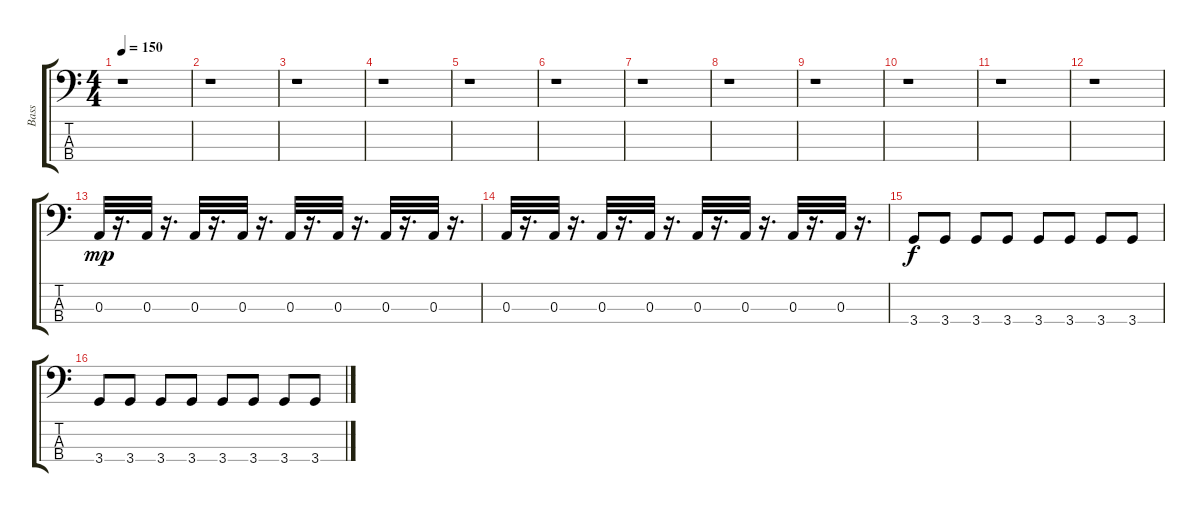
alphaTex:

\track ("Bass" "Bass") {instrument electricbassfinger}
\staff {score tabs}
\tuning (G2 D2 A1 E1) {hide}
\ts (4 4)
\tempo 150
\clef f4
\ks c
r.1{dy f} |
r.1 |
r.1 |
r.1 |
r.1 |
r.1 |
r.1 |
r.1 |
r.1 |
r.1 |
r.1 |
r.1 |
0.3.32{dy mp} r.16{d} 0.3.32 r.16{d} 0.3.32 r.16{d} 0.3.32 r.16{d} 0.3.32 r.16{d} 0.3.32 r.16{d} 0.3.32 r.16{d} 0.3.32 r.16{d} |
0.3.32 r.16{d} 0.3.32 r.16{d} 0.3.32 r.16{d} 0.3.32 r.16{d} 0.3.32 r.16{d} 0.3.32 r.16{d} 0.3.32 r.16{d} 0.3.32 r.16{d} |
3.4.8{dy f} 3.4.8 3.4.8 3.4.8 3.4.8 3.4.8 3.4.8 3.4.8 |
3.4.8 3.4.8 3.4.8 3.4.8 3.4.8 3.4.8 3.4.8 3.4.8
